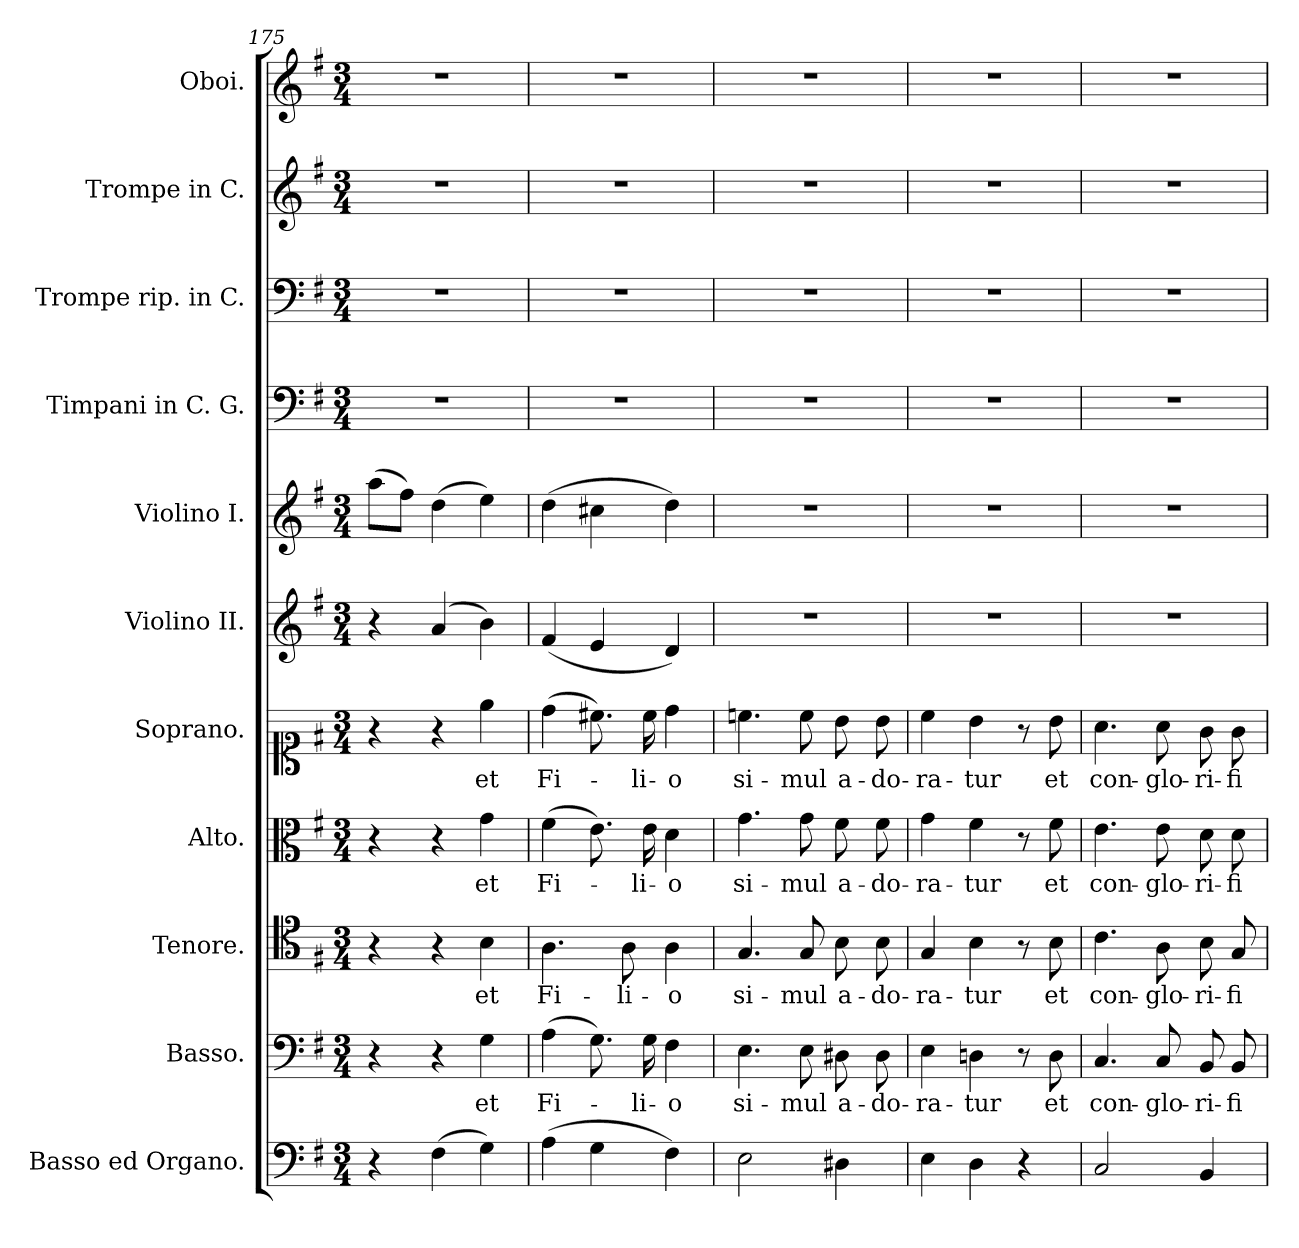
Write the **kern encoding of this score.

**kern	**kern	**text	**kern	**text	**kern	**text	**kern	**text	**kern	**kern	**kern	**kern	**kern	**kern
*part11	*part10	*part10	*part9	*part9	*part8	*part8	*part7	*part7	*part6	*part5	*part4	*part3	*part2	*part1
*staff11	*staff10	*staff10	*staff9	*staff9	*staff8	*staff8	*staff7	*staff7	*staff6	*staff5	*staff4	*staff3	*staff2	*staff1
*I"Basso ed  Organo.	*I"Basso.	*	*I"Tenore.	*	*I"Alto.	*	*I"Soprano.	*	*I"Violino II.	*I"Violino I.	*I"Timpani in C. G.	*I"Trompe rip. in C.	*I"Trompe in C.	*I"Oboi.
*	*I'B.	*	*I'T.	*	*I'A.	*	*I'S.	*	*I'Vln. II	*I'Vln. I	*I'Timp.	*	*	*I'Ob.
*clefF4	*clefF4	*	*clefC4	*	*clefC3	*	*clefC1	*	*clefG2	*clefG2	*clefF4	*clefF4	*clefG2	*clefG2
*k[f#]	*k[f#]	*	*k[f#]	*	*k[f#]	*	*k[f#]	*	*k[f#]	*k[f#]	*k[f#]	*k[f#]	*k[f#]	*k[f#]
*M3/4	*M3/4	*	*M3/4	*	*M3/4	*	*M3/4	*	*M3/4	*M3/4	*M3/4	*M3/4	*M3/4	*M3/4
=175	=175	=175	=175	=175	=175	=175	=175	=175	=175	=175	=175	=175	=175	=175
4r	4r	.	4r	.	4r	.	4r	.	4r	(>8aa\L	2.r	2.r	2.r	2.r
.	.	.	.	.	.	.	.	.	.	8ff#\J)	.	.	.	.
(>4F#\	4r	.	4r	.	4r	.	4r	.	(>4a/	(>4dd\	.	.	.	.
!	!	!LO:LY:b	!	!LO:LY:b	!	!LO:LY:b	!	!LO:LY:b	!	!	!	!	!	!
4G\)	4G\	et	4B\	et	4g\	et	4ee\	et	4b\)	4ee\)	.	.	.	.
=176	=176	=176	=176	=176	=176	=176	=176	=176	=176	=176	=176	=176	=176	=176
!	!	!LO:LY:b	!	!LO:LY:b	!	!LO:LY:b	!	!LO:LY:b	!	!	!	!	!	!
(>4A\	(>4A\	Fi-	4.A\	Fi-	(>4f#\	Fi-	(>4dd\	Fi-	(<4f#/	(>4dd\	2.r	2.r	2.r	2.r
4G\	8.G\)	.	.	.	8.e\)	.	8.cc#X\)	.	4e/	4cc#X\	.	.	.	.
!	!	!	!	!LO:LY:b	!	!	!	!	!	!	!	!	!	!
.	.	.	8A\	-li-	.	.	.	.	.	.	.	.	.	.
!	!	!LO:LY:b	!	!	!	!LO:LY:b	!	!LO:LY:b	!	!	!	!	!	!
.	16G\	-li-	.	.	16e\	-li-	16cc#\	-li-	.	.	.	.	.	.
!	!	!LO:LY:b	!	!LO:LY:b	!	!LO:LY:b	!	!LO:LY:b	!	!	!	!	!	!
4F#\)	4F#\	-o	4A\	-o	4d\	-o	4dd\	-o	4d/)	4dd\)	.	.	.	.
!!LO:PB:g=z
=177	=177	=177	=177	=177	=177	=177	=177	=177	=177	=177	=177	=177	=177	=177
!	!	!LO:LY:b	!	!LO:LY:b	!	!LO:LY:b	!	!LO:LY:b	!	!	!	!	!	!
2E\	4.E\	si-	4.G/	si-	4.g\	si-	4.ccn\	si-	2.r	2.r	2.r	2.r	2.r	2.r
!	!	!LO:LY:b	!	!LO:LY:b	!	!LO:LY:b	!	!LO:LY:b	!	!	!	!	!	!
.	8E\	-mul	8G/	-mul	8g\	-mul	8cc\	-mul	.	.	.	.	.	.
!	!	!LO:LY:b	!	!LO:LY:b	!	!LO:LY:b	!	!LO:LY:b	!	!	!	!	!	!
4D#X\	8D#X\	a-	8B\	a-	8f#\	a-	8b\	a-	.	.	.	.	.	.
!	!	!LO:LY:b	!	!LO:LY:b	!	!LO:LY:b	!	!LO:LY:b	!	!	!	!	!	!
.	8D#\	-do-	8B\	-do-	8f#\	-do-	8b\	-do-	.	.	.	.	.	.
=178	=178	=178	=178	=178	=178	=178	=178	=178	=178	=178	=178	=178	=178	=178
!	!	!LO:LY:b	!	!LO:LY:b	!	!LO:LY:b	!	!LO:LY:b	!	!	!	!	!	!
4E\	4E\	-ra-	4G/	-ra-	4g\	-ra-	4cc\	-ra-	2.r	2.r	2.r	2.r	2.r	2.r
!	!	!LO:LY:b	!	!LO:LY:b	!	!LO:LY:b	!	!LO:LY:b	!	!	!	!	!	!
4D\	4Dn\	-tur	4B\	-tur	4f#\	-tur	4b\	-tur	.	.	.	.	.	.
4r	8r	.	8r	.	8r	.	8r	.	.	.	.	.	.	.
!	!	!LO:LY:b	!	!LO:LY:b	!	!LO:LY:b	!	!LO:LY:b	!	!	!	!	!	!
.	8D\	et	8B\	et	8f#\	et	8b\	et	.	.	.	.	.	.
=179	=179	=179	=179	=179	=179	=179	=179	=179	=179	=179	=179	=179	=179	=179
!	!	!LO:LY:b	!	!LO:LY:b	!	!LO:LY:b	!	!LO:LY:b	!	!	!	!	!	!
2C/	4.C/	con-	4.c\	con-	4.e\	con-	4.a\	con-	2.r	2.r	2.r	2.r	2.r	2.r
!	!	!LO:LY:b	!	!LO:LY:b	!	!LO:LY:b	!	!LO:LY:b	!	!	!	!	!	!
.	8C/	-glo-	8A\	-glo-	8e\	-glo-	8a\	-glo-	.	.	.	.	.	.
!	!	!LO:LY:b	!	!LO:LY:b	!	!LO:LY:b	!	!LO:LY:b	!	!	!	!	!	!
4BB/	8BB/	-ri-	8B\	-ri-	8d\	-ri-	8g\	-ri-	.	.	.	.	.	.
!	!	!LO:LY:b	!	!LO:LY:b	!	!LO:LY:b	!	!LO:LY:b	!	!	!	!	!	!
.	8BB/	-fi-	8G/	-fi-	8d\	-fi-	8g\	-fi-	.	.	.	.	.	.
=	=	=	=	=	=	=	=	=	=	=	=	=	=	=
*-	*-	*-	*-	*-	*-	*-	*-	*-	*-	*-	*-	*-	*-	*-
